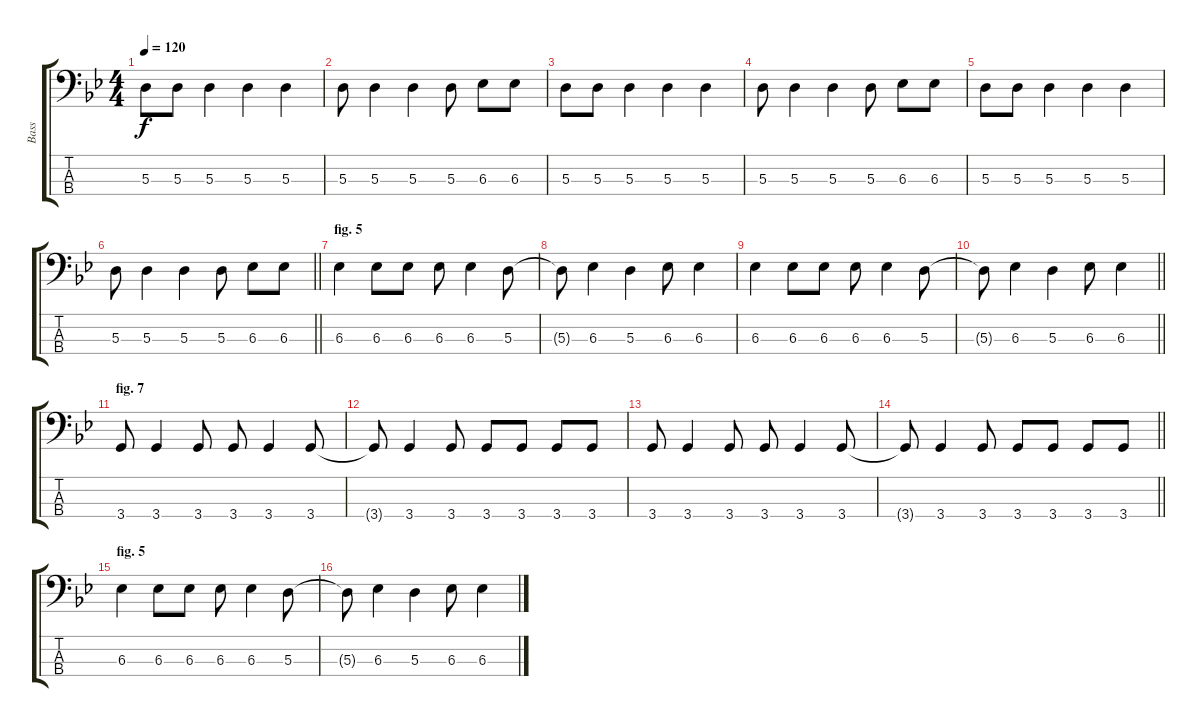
\track ("Bass" "Bass") {instrument electricbassfinger}
\staff {score tabs}
\tuning (G2 D2 A1 E1) {hide}
\ts (4 4)
\tempo 120
\clef f4
\ks gminor
5.3.8{dy f} 5.3.8 5.3.4 5.3.4 5.3.4 |
5.3.8 5.3.4 5.3.4 5.3.8 6.3.8 6.3.8 |
5.3.8 5.3.8 5.3.4 5.3.4 5.3.4 |
5.3.8 5.3.4 5.3.4 5.3.8 6.3.8 6.3.8 |
5.3.8 5.3.8 5.3.4 5.3.4 5.3.4 |
\barLineRight lightlight
5.3.8 5.3.4 5.3.4 5.3.8 6.3.8 6.3.8 |
\section ("" "fig. 5")
6.3.4 6.3.8 6.3.8 6.3.8 6.3.4 5.3.8 |
5.3{t}.8 6.3.4 5.3.4 6.3.8 6.3.4 |
6.3.4 6.3.8 6.3.8 6.3.8 6.3.4 5.3.8 |
\barLineRight lightlight
5.3{t}.8 6.3.4 5.3.4 6.3.8 6.3.4 |
\section ("" "fig. 7")
3.4.8 3.4.4 3.4.8 3.4.8 3.4.4 3.4.8 |
3.4{t}.8 3.4.4 3.4.8 3.4.8 3.4.8 3.4.8 3.4.8 |
3.4.8 3.4.4 3.4.8 3.4.8 3.4.4 3.4.8 |
\barLineRight lightlight
3.4{t}.8 3.4.4 3.4.8 3.4.8 3.4.8 3.4.8 3.4.8 |
\section ("" "fig. 5")
6.3.4 6.3.8 6.3.8 6.3.8 6.3.4 5.3.8 |
5.3{t}.8 6.3.4 5.3.4 6.3.8 6.3.4
